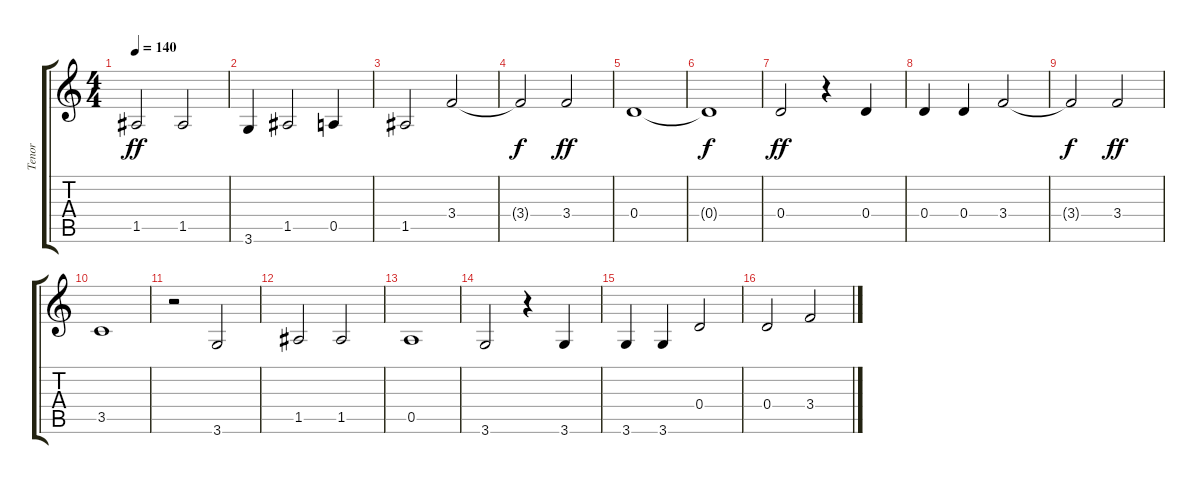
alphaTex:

\track ("Tenor" "Tenor") {instrument distortionguitar}
\staff {score tabs}
\tuning (E4 B3 G3 D3 A2 E2) {hide}
\ts (4 4)
\tempo 140
\clef g2
\ks c
1.5.2{dy ff} 1.5.2 |
3.6.4 1.5.2 0.5.4 |
1.5.2 3.4.2 |
3.4{t}.2{dy f} 3.4.2{dy ff} |
0.4.1 |
0.4{t}.1{dy f} |
0.4.2{dy ff} r.4 0.4.4 |
0.4.4 0.4.4 3.4.2 |
3.4{t}.2{dy f} 3.4.2{dy ff} |
3.5.1 |
r.2 3.6.2 |
1.5.2 1.5.2 |
0.5.1 |
3.6.2 r.4 3.6.4 |
3.6.4 3.6.4 0.4.2 |
0.4.2 3.4.2
